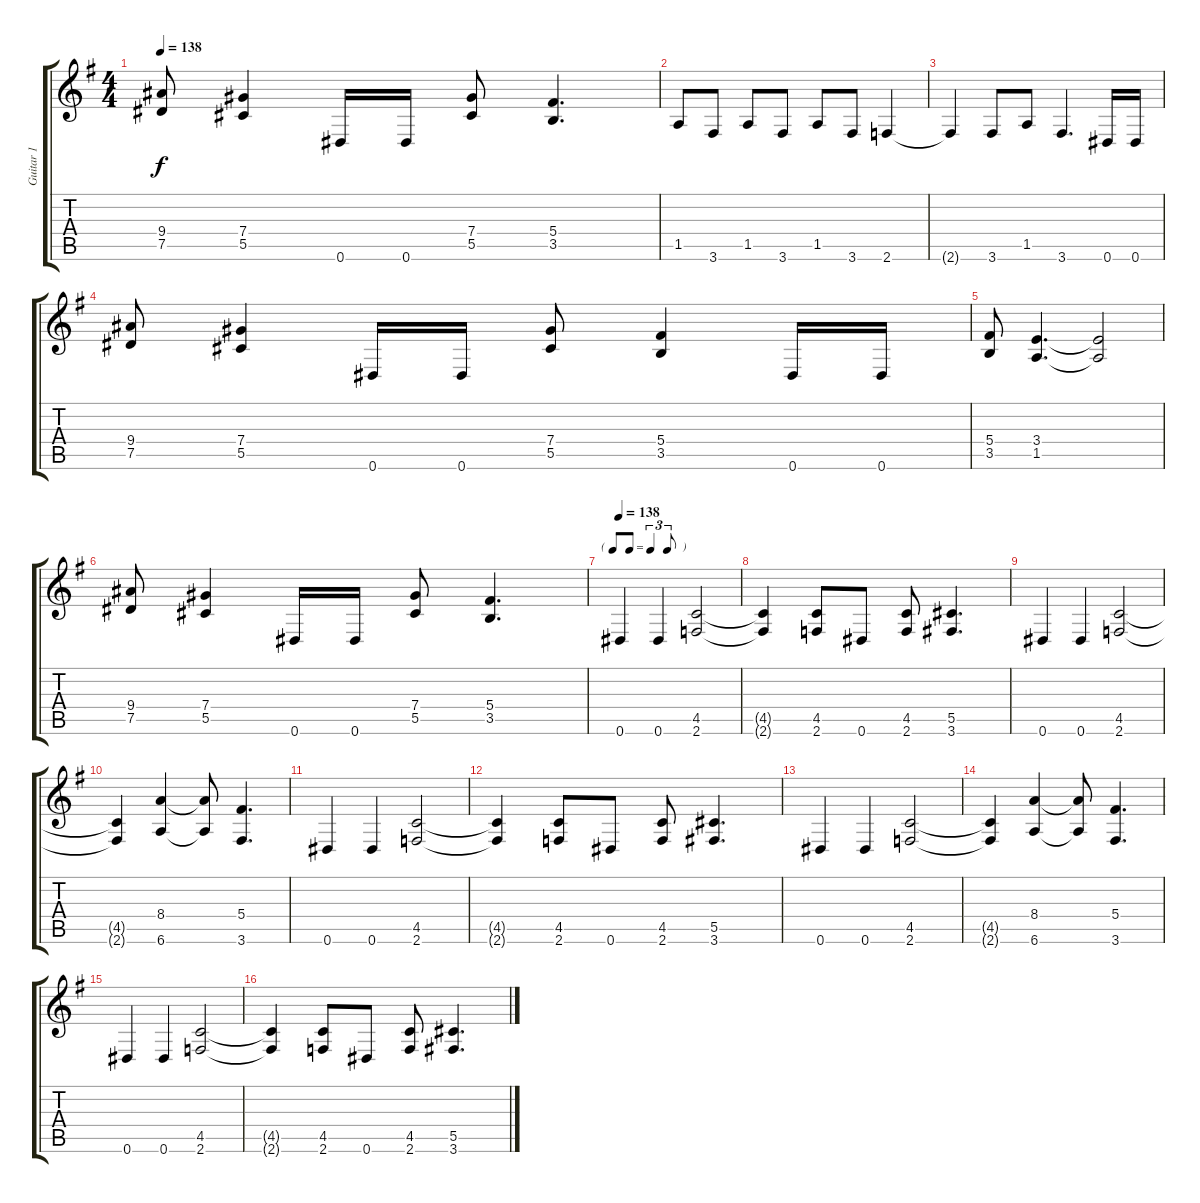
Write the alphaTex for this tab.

\track ("Guitar 1" "Guitar 1") {instrument distortionguitar}
\staff {score tabs}
\tuning (Eb4 Bb3 Gb3 Db3 Ab2 Eb2) {hide}
\ts (4 4)
\tempo 138
\clef g2
\ks g
(9.4 7.5).8{dy f} (7.4 5.5).4 0.6.16 0.6.16 (7.4 5.5).8 (5.4 3.5).4{d} |
1.5.8 3.6.8 1.5.8 3.6.8 1.5.8 3.6.8 2.6.4 |
2.6{t}.4 3.6.8 1.5.8 3.6.4{d} 0.6.16 0.6.16 |
(9.4 7.5).8 (7.4 5.5).4 0.6.16 0.6.16 (7.4 5.5).8 (5.4 3.5).4 0.6.16 0.6.16 |
(5.4 3.5).8 (3.4 1.5).4{d} (3.4{t} 1.5{t}).2 |
(9.4 7.5).8 (7.4 5.5).4 0.6.16 0.6.16 (7.4 5.5).8 (5.4 3.5).4{d} |
\tf triplet8th
\tempo 138
0.6.4 0.6.4 (4.5 2.6).2 |
(4.5{t} 2.6{t}).4 (4.5 2.6).8 0.6.8 (4.5 2.6).8 (5.5 3.6).4{d} |
0.6.4 0.6.4 (4.5 2.6).2 |
(4.5{t} 2.6{t}).4 (8.4 6.6).4 (8.4{t} 6.6{t}).8 (5.4 3.6).4{d} |
0.6.4 0.6.4 (4.5 2.6).2 |
(4.5{t} 2.6{t}).4 (4.5 2.6).8 0.6.8 (4.5 2.6).8 (5.5 3.6).4{d} |
0.6.4 0.6.4 (4.5 2.6).2 |
(4.5{t} 2.6{t}).4 (8.4 6.6).4 (8.4{t} 6.6{t}).8 (5.4 3.6).4{d} |
0.6.4 0.6.4 (4.5 2.6).2 |
(4.5{t} 2.6{t}).4 (4.5 2.6).8 0.6.8 (4.5 2.6).8 (5.5 3.6).4{d}
